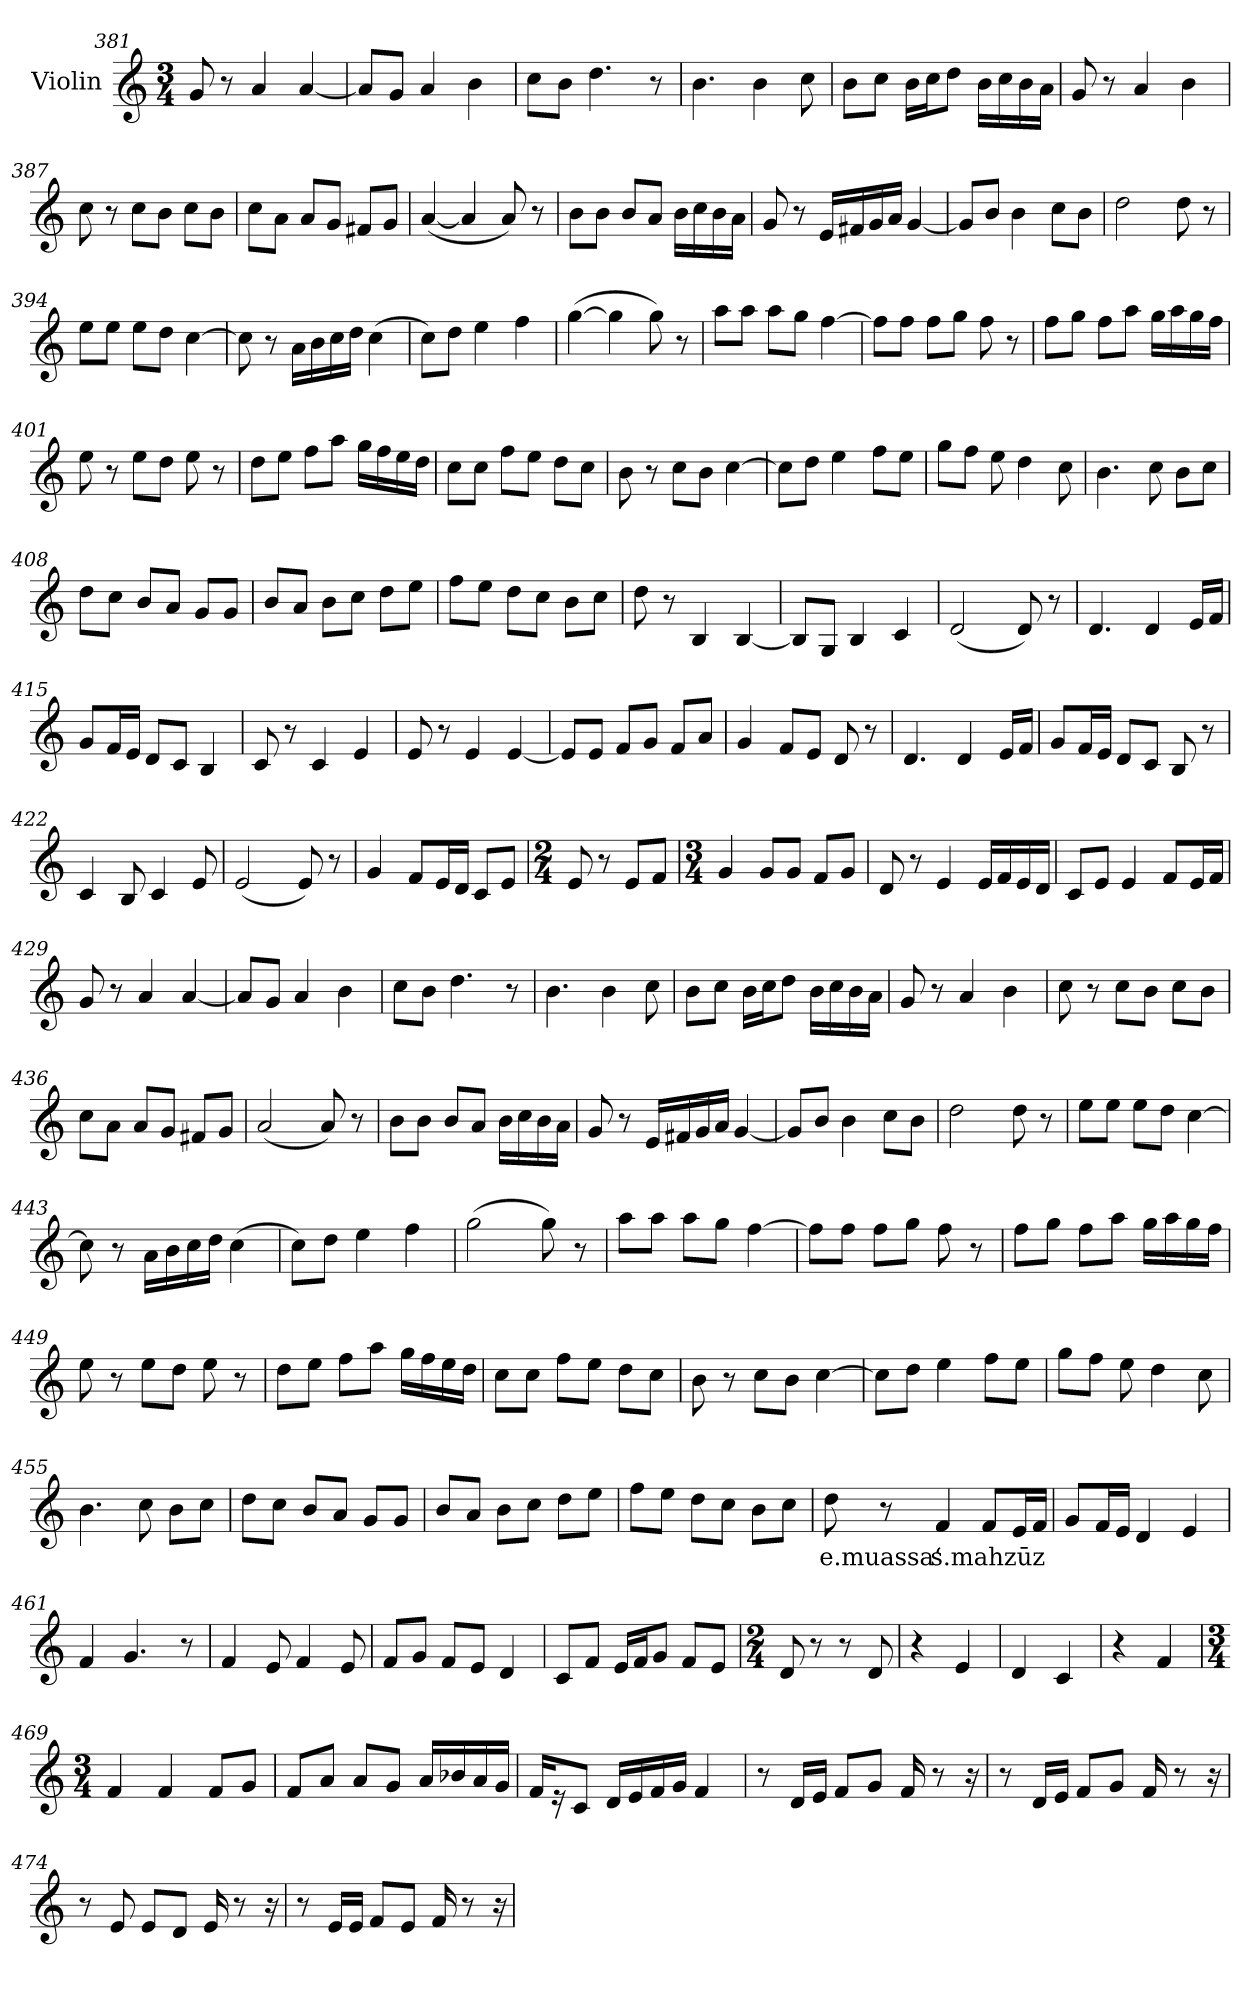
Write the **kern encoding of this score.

**kern	**text
*part1	*part1
*staff1	*staff1
*I"Violin	*
*clefG2	*
*k[]	*
*M3/4	*
=381	=381
8g/	.
8r	.
4a/	.
[4a/	.
=382	=382
8a/L]	.
8g/J	.
4a/	.
4b\	.
=383	=383
8cc\L	.
8b\J	.
4.dd\	.
8r	.
!!LO:LB:g=z
=384	=384
4.b\	.
4b\	.
8cc\	.
=385	=385
8b\L	.
8cc\J	.
16b\LL	.
16cc\J	.
8dd\J	.
16b\LL	.
16cc\	.
16b\	.
16a\JJ	.
=386	=386
8g/	.
8r	.
4a/	.
4b\	.
=387	=387
8cc\	.
8r	.
8cc\L	.
8b\J	.
8cc\L	.
8b\J	.
=388	=388
8cc\L	.
8a\J	.
8a/L	.
8g/J	.
8f#X/L	.
8g/J	.
=389	=389
(<[4a/	.
4a/]	.
8a/)	.
8r	.
!!LO:LB:g=z
=390	=390
8b\L	.
8b\J	.
8b/L	.
8a/J	.
16b\LL	.
16cc\	.
16b\	.
16a\JJ	.
=391	=391
8g/	.
8r	.
16e/LL	.
16f#X/	.
16g/	.
16a/JJ	.
[4g/	.
=392	=392
8g/L]	.
8b/J	.
4b\	.
8cc\L	.
8b\J	.
=393	=393
2dd\	.
8dd\	.
8r	.
=394	=394
8ee\L	.
8ee\J	.
8ee\L	.
8dd\J	.
[4cc\	.
=395	=395
8cc\]	.
8r	.
16a\LL	.
16b\	.
16cc\	.
16dd\JJ	.
(>4cc\	.
!!LO:LB:g=z
=396	=396
8cc\L)	.
8dd\J	.
4ee\	.
4ff\	.
=397	=397
(>[4gg\	.
4gg\]	.
8gg\)	.
8r	.
=398	=398
8aa\L	.
8aa\J	.
8aa\L	.
8gg\J	.
[4ff\	.
=399	=399
8ff\L]	.
8ff\J	.
8ff\L	.
8gg\J	.
8ff\	.
8r	.
=400	=400
8ff\L	.
8gg\J	.
8ff\L	.
8aa\J	.
16gg\LL	.
16aa\	.
16gg\	.
16ff\JJ	.
=401	=401
8ee\	.
8r	.
8ee\L	.
8dd\J	.
8ee\	.
8r	.
!!LO:PB:g=z
=402	=402
8dd\L	.
8ee\J	.
8ff\L	.
8aa\J	.
16gg\LL	.
16ff\	.
16ee\	.
16dd\JJ	.
=403	=403
8cc\L	.
8cc\J	.
8ff\L	.
8ee\J	.
8dd\L	.
8cc\J	.
=404	=404
8b\	.
8r	.
8cc\L	.
8b\J	.
[4cc\	.
=405	=405
8cc\L]	.
8dd\J	.
4ee\	.
8ff\L	.
8ee\J	.
=406	=406
8gg\L	.
8ff\J	.
8ee\	.
4dd\	.
8cc\	.
=407	=407
4.b\	.
8cc\	.
8b\L	.
8cc\J	.
!!LO:LB:g=z
=408	=408
8dd\L	.
8cc\J	.
8b/L	.
8a/J	.
8g/L	.
8g/J	.
=409	=409
8b/L	.
8a/J	.
8b\L	.
8cc\J	.
8dd\L	.
8ee\J	.
=410	=410
8ff\L	.
8ee\J	.
8dd\L	.
8cc\J	.
8b\L	.
8cc\J	.
=411	=411
8dd\	.
8r	.
4B/	.
[4B/	.
=412	=412
8B/L]	.
8G/J	.
4B/	.
4c/	.
=413	=413
(<2d/	.
8d/)	.
8r	.
!!LO:LB:g=z
=414	=414
4.d/	.
4d/	.
16e/LL	.
16f/JJ	.
=415	=415
8g/L	.
16f/L	.
16e/JJ	.
8d/L	.
8c/J	.
4B/	.
=416	=416
8c/	.
8r	.
4c/	.
4e/	.
=417	=417
8e/	.
8r	.
4e/	.
[4e/	.
=418	=418
8e/L]	.
8e/J	.
8f/L	.
8g/J	.
8f/L	.
8a/J	.
=419	=419
4g/	.
8f/L	.
8e/J	.
8d/	.
8r	.
!!LO:LB:g=z
=420	=420
4.d/	.
4d/	.
16e/LL	.
16f/JJ	.
=421	=421
8g/L	.
16f/L	.
16e/JJ	.
8d/L	.
8c/J	.
8B/	.
8r	.
=422	=422
4c/	.
8B/	.
4c/	.
8e/	.
=423	=423
(<2e/	.
8e/)	.
8r	.
=424	=424
4g/	.
8f/L	.
16e/L	.
16d/JJ	.
8c/L	.
8e/J	.
=425	=425
*M2/4	*
8e/	.
8r	.
8e/L	.
8f/J	.
!!LO:LB:g=z
=426	=426
*M3/4	*
4g/	.
8g/L	.
8g/J	.
8f/L	.
8g/J	.
=427	=427
8d/	.
8r	.
4e/	.
16e/LL	.
16f/	.
16e/	.
16d/JJ	.
=428	=428
8c/L	.
8e/J	.
4e/	.
8f/L	.
16e/L	.
16f/JJ	.
=429	=429
8g/	.
8r	.
4a/	.
[4a/	.
=430	=430
8a/L]	.
8g/J	.
4a/	.
4b\	.
=431	=431
8cc\L	.
8b\J	.
4.dd\	.
8r	.
!!LO:LB:g=z
=432	=432
4.b\	.
4b\	.
8cc\	.
=433	=433
8b\L	.
8cc\J	.
16b\LL	.
16cc\J	.
8dd\J	.
16b\LL	.
16cc\	.
16b\	.
16a\JJ	.
=434	=434
8g/	.
8r	.
4a/	.
4b\	.
=435	=435
8cc\	.
8r	.
8cc\L	.
8b\J	.
8cc\L	.
8b\J	.
=436	=436
8cc\L	.
8a\J	.
8a/L	.
8g/J	.
8f#X/L	.
8g/J	.
=437	=437
(<2a/	.
8a/)	.
8r	.
!!LO:LB:g=z
=438	=438
8b\L	.
8b\J	.
8b/L	.
8a/J	.
16b\LL	.
16cc\	.
16b\	.
16a\JJ	.
=439	=439
8g/	.
8r	.
16e/LL	.
16f#X/	.
16g/	.
16a/JJ	.
[4g/	.
=440	=440
8g/L]	.
8b/J	.
4b\	.
8cc\L	.
8b\J	.
=441	=441
2dd\	.
8dd\	.
8r	.
=442	=442
8ee\L	.
8ee\J	.
8ee\L	.
8dd\J	.
[4cc\	.
=443	=443
8cc\]	.
8r	.
16a\LL	.
16b\	.
16cc\	.
16dd\JJ	.
(>4cc\	.
!!LO:LB:g=z
=444	=444
8cc\L)	.
8dd\J	.
4ee\	.
4ff\	.
=445	=445
(>2gg\	.
8gg\)	.
8r	.
=446	=446
8aa\L	.
8aa\J	.
8aa\L	.
8gg\J	.
[4ff\	.
=447	=447
8ff\L]	.
8ff\J	.
8ff\L	.
8gg\J	.
8ff\	.
8r	.
=448	=448
8ff\L	.
8gg\J	.
8ff\L	.
8aa\J	.
16gg\LL	.
16aa\	.
16gg\	.
16ff\JJ	.
=449	=449
8ee\	.
8r	.
8ee\L	.
8dd\J	.
8ee\	.
8r	.
!!LO:PB:g=z
=450	=450
8dd\L	.
8ee\J	.
8ff\L	.
8aa\J	.
16gg\LL	.
16ff\	.
16ee\	.
16dd\JJ	.
=451	=451
8cc\L	.
8cc\J	.
8ff\L	.
8ee\J	.
8dd\L	.
8cc\J	.
=452	=452
8b\	.
8r	.
8cc\L	.
8b\J	.
[4cc\	.
=453	=453
8cc\L]	.
8dd\J	.
4ee\	.
8ff\L	.
8ee\J	.
=454	=454
8gg\L	.
8ff\J	.
8ee\	.
4dd\	.
8cc\	.
=455	=455
4.b\	.
8cc\	.
8b\L	.
8cc\J	.
!!LO:LB:g=z
=456	=456
8dd\L	.
8cc\J	.
8b/L	.
8a/J	.
8g/L	.
8g/J	.
=457	=457
8b/L	.
8a/J	.
8b\L	.
8cc\J	.
8dd\L	.
8ee\J	.
=458	=458
8ff\L	.
8ee\J	.
8dd\L	.
8cc\J	.
8b\L	.
8cc\J	.
=459	=459
!	!LO:LY:b
8dd\	e.muassa‘
8r	.
!	!LO:LY:b
4f/	s.mahzūz
8f/L	.
16e/L	.
16f/JJ	.
=460	=460
8g/L	.
16f/L	.
16e/JJ	.
4d/	.
4e/	.
=461	=461
4f/	.
4.g/	.
8r	.
!!LO:LB:g=z
=462	=462
4f/	.
8e/	.
4f/	.
8e/	.
=463	=463
8f/L	.
8g/J	.
8f/L	.
8e/J	.
4d/	.
=464	=464
8c/L	.
8f/J	.
16e/LL	.
16f/J	.
8g/J	.
8f/L	.
8e/J	.
=465	=465
*M2/4	*
8d/	.
8r	.
8r	.
8d/	.
=466	=466
4r	.
4e/	.
=467	=467
4d/	.
4c/	.
=468	=468
4r	.
4f/	.
!!LO:LB:g=z
=469	=469
*M3/4	*
4f/	.
4f/	.
8f/L	.
8g/J	.
=470	=470
8f/L	.
8a/J	.
8a/L	.
8g/J	.
16a/LL	.
16b-X/	.
16a/	.
16g/JJ	.
=471	=471
16f/KL	.
16r	.
8c/J	.
16d/LL	.
16e/	.
16f/	.
16g/JJ	.
4f/	.
=472	=472
8r	.
16d/LL	.
16e/JJ	.
8f/L	.
8g/J	.
16f/	.
8r	.
16r	.
=473	=473
8r	.
16d/LL	.
16e/JJ	.
8f/L	.
8g/J	.
16f/	.
8r	.
16r	.
!!LO:LB:g=z
=474	=474
8r	.
8e/	.
8e/L	.
8d/J	.
16e/	.
8r	.
16r	.
=475	=475
8r	.
16e/LL	.
16e/JJ	.
8f/L	.
8e/J	.
16f/	.
8r	.
16r	.
=	=
*-	*-
